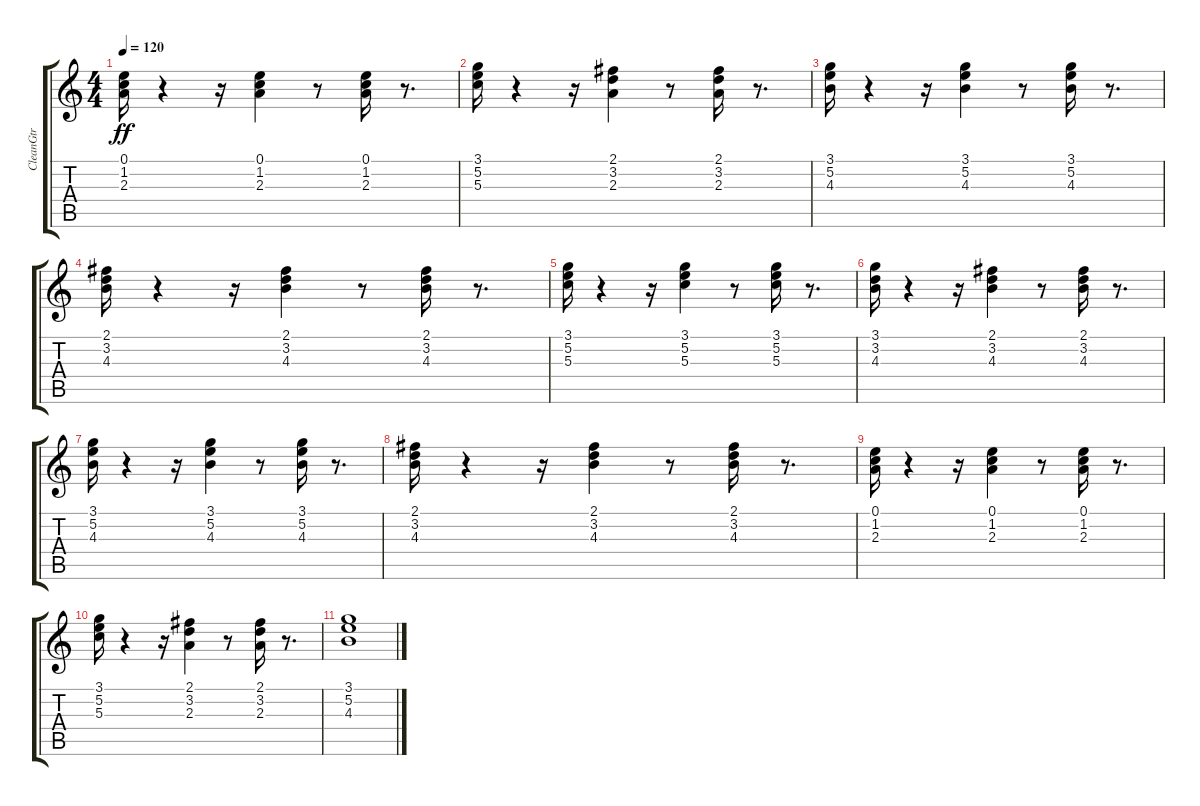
\track ("CleanGtr" "CleanGtr") {instrument electricguitarclean}
\staff {score tabs}
\tuning (E4 B3 G3 D3 A2 E2) {hide}
\ts (4 4)
\tempo 120
\clef g2
\ks c
(0.1 1.2 2.3).16{dy ff} r.4 r.16 (0.1 1.2 2.3).4 r.8 (0.1 1.2 2.3).16 r.8{d} |
(3.1 5.2 5.3).16 r.4 r.16 (2.1 3.2 2.3).4 r.8 (2.1 3.2 2.3).16 r.8{d} |
(3.1 5.2 4.3).16 r.4 r.16 (3.1 5.2 4.3).4 r.8 (3.1 5.2 4.3).16 r.8{d} |
(2.1 3.2 4.3).16 r.4 r.16 (2.1 3.2 4.3).4 r.8 (2.1 3.2 4.3).16 r.8{d} |
(3.1 5.2 5.3).16 r.4 r.16 (3.1 5.2 5.3).4 r.8 (3.1 5.2 5.3).16 r.8{d} |
(3.1 3.2 4.3).16 r.4 r.16 (2.1 3.2 4.3).4 r.8 (2.1 3.2 4.3).16 r.8{d} |
(3.1 5.2 4.3).16 r.4 r.16 (3.1 5.2 4.3).4 r.8 (3.1 5.2 4.3).16 r.8{d} |
(2.1 3.2 4.3).16 r.4 r.16 (2.1 3.2 4.3).4 r.8 (2.1 3.2 4.3).16 r.8{d} |
(0.1 1.2 2.3).16 r.4 r.16 (0.1 1.2 2.3).4 r.8 (0.1 1.2 2.3).16 r.8{d} |
(3.1 5.2 5.3).16 r.4 r.16 (2.1 3.2 2.3).4 r.8 (2.1 3.2 2.3).16 r.8{d} |
(3.1 5.2 4.3).1
